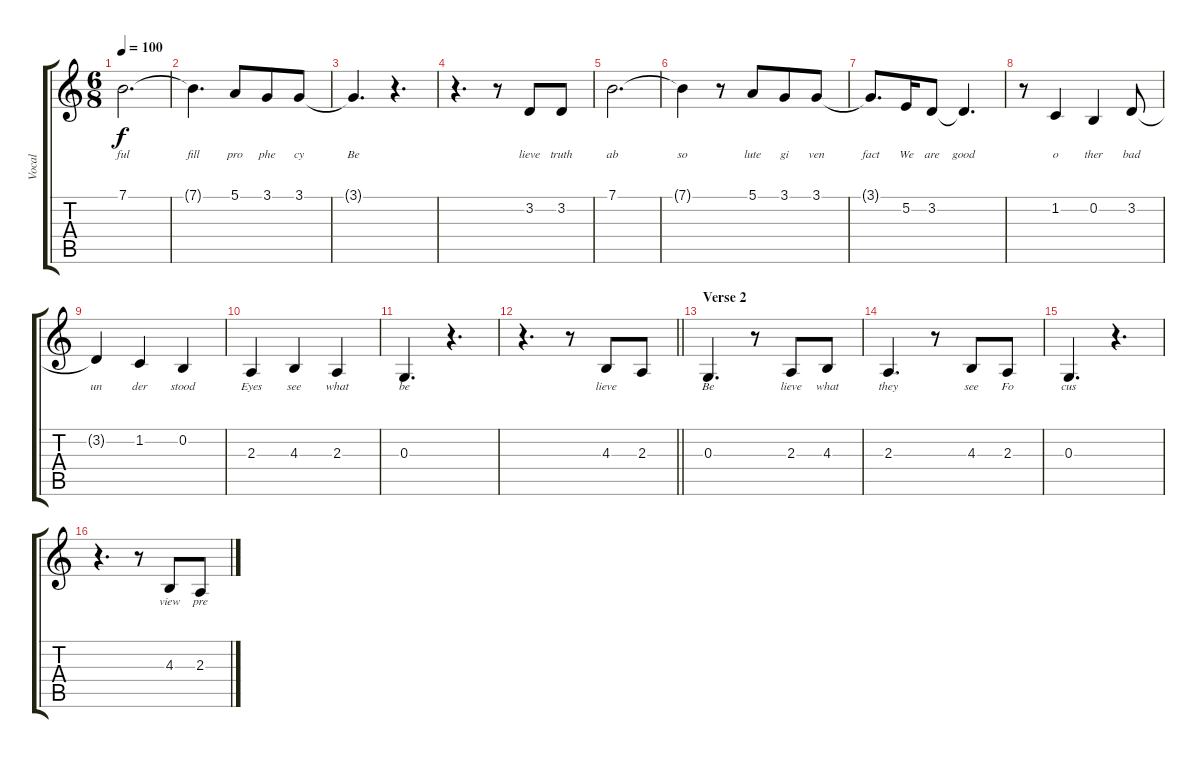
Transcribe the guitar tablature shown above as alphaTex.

\track ("Vocal" "Vocal") {instrument acousticgrandpiano}
\staff {score tabs}
\tuning (E4 B3 G3 D3 A2 E2) {hide}
\ts (6 8)
\tempo 100
\clef g2
\ks c
7.1.2{d lyrics (0 "ful") lyrics (1 "") lyrics (2 "") lyrics (3 "") lyrics (4 "") dy f} |
7.1{t}.4{d lyrics (0 "fill") lyrics (1 "") lyrics (2 "") lyrics (3 "") lyrics (4 "")} 5.1.8{lyrics (0 "pro") lyrics (1 "") lyrics (2 "") lyrics (3 "") lyrics (4 "")} 3.1.8{lyrics (0 "phe") lyrics (1 "") lyrics (2 "") lyrics (3 "") lyrics (4 "")} 3.1.8{lyrics (0 "cy") lyrics (1 "") lyrics (2 "") lyrics (3 "") lyrics (4 "")} |
3.1{t}.4{d lyrics (0 "Be") lyrics (1 "") lyrics (2 "") lyrics (3 "") lyrics (4 "")} r.4{d} |
r.4{d} r.8 3.2.8{lyrics (0 "lieve") lyrics (1 "") lyrics (2 "") lyrics (3 "") lyrics (4 "")} 3.2.8{lyrics (0 "truth") lyrics (1 "") lyrics (2 "") lyrics (3 "") lyrics (4 "")} |
7.1.2{d lyrics (0 "ab") lyrics (1 "") lyrics (2 "") lyrics (3 "") lyrics (4 "")} |
7.1{t}.4{lyrics (0 "so") lyrics (1 "") lyrics (2 "") lyrics (3 "") lyrics (4 "")} r.8 5.1.8{lyrics (0 "lute") lyrics (1 "") lyrics (2 "") lyrics (3 "") lyrics (4 "")} 3.1.8{lyrics (0 "gi") lyrics (1 "") lyrics (2 "") lyrics (3 "") lyrics (4 "")} 3.1.8{lyrics (0 "ven") lyrics (1 "") lyrics (2 "") lyrics (3 "") lyrics (4 "")} |
3.1{t}.8{d lyrics (0 "fact") lyrics (1 "") lyrics (2 "") lyrics (3 "") lyrics (4 "")} 5.2.16{lyrics (0 "We") lyrics (1 "") lyrics (2 "") lyrics (3 "") lyrics (4 "")} 3.2.8{lyrics (0 "are") lyrics (1 "") lyrics (2 "") lyrics (3 "") lyrics (4 "")} 3.2{t}.4{d lyrics (0 "good") lyrics (1 "") lyrics (2 "") lyrics (3 "") lyrics (4 "")} |
r.8 1.2.4{lyrics (0 "o") lyrics (1 "") lyrics (2 "") lyrics (3 "") lyrics (4 "")} 0.2.4{lyrics (0 "ther") lyrics (1 "") lyrics (2 "") lyrics (3 "") lyrics (4 "")} 3.2.8{lyrics (0 "bad") lyrics (1 "") lyrics (2 "") lyrics (3 "") lyrics (4 "")} |
3.2{t}.4{lyrics (0 "un") lyrics (1 "") lyrics (2 "") lyrics (3 "") lyrics (4 "")} 1.2.4{lyrics (0 "der") lyrics (1 "") lyrics (2 "") lyrics (3 "") lyrics (4 "")} 0.2.4{lyrics (0 "stood") lyrics (1 "") lyrics (2 "") lyrics (3 "") lyrics (4 "")} |
2.3.4{lyrics (0 "Eyes") lyrics (1 "") lyrics (2 "") lyrics (3 "") lyrics (4 "")} 4.3.4{lyrics (0 "see") lyrics (1 "") lyrics (2 "") lyrics (3 "") lyrics (4 "")} 2.3.4{lyrics (0 "what") lyrics (1 "") lyrics (2 "") lyrics (3 "") lyrics (4 "")} |
0.3.4{d lyrics (0 "be") lyrics (1 "") lyrics (2 "") lyrics (3 "") lyrics (4 "")} r.4{d} |
\barLineRight lightlight
r.4{d} r.8 4.3.8{lyrics (0 "lieve") lyrics (1 "") lyrics (2 "") lyrics (3 "") lyrics (4 "")} 2.3.8{lyrics (0 "") lyrics (1 "") lyrics (2 "") lyrics (3 "") lyrics (4 "")} |
\section ("" "Verse 2")
0.3.4{d lyrics (0 "Be") lyrics (1 "") lyrics (2 "") lyrics (3 "") lyrics (4 "")} r.8 2.3.8{lyrics (0 "lieve") lyrics (1 "") lyrics (2 "") lyrics (3 "") lyrics (4 "")} 4.3.8{lyrics (0 "what") lyrics (1 "") lyrics (2 "") lyrics (3 "") lyrics (4 "")} |
2.3.4{d lyrics (0 "they") lyrics (1 "") lyrics (2 "") lyrics (3 "") lyrics (4 "")} r.8 4.3.8{lyrics (0 "see") lyrics (1 "") lyrics (2 "") lyrics (3 "") lyrics (4 "")} 2.3.8{lyrics (0 "Fo") lyrics (1 "") lyrics (2 "") lyrics (3 "") lyrics (4 "")} |
0.3.4{d lyrics (0 "cus") lyrics (1 "") lyrics (2 "") lyrics (3 "") lyrics (4 "")} r.4{d} |
r.4{d} r.8 4.3.8{lyrics (0 "view") lyrics (1 "") lyrics (2 "") lyrics (3 "") lyrics (4 "")} 2.3.8{lyrics (0 "pre") lyrics (1 "") lyrics (2 "") lyrics (3 "") lyrics (4 "")}
